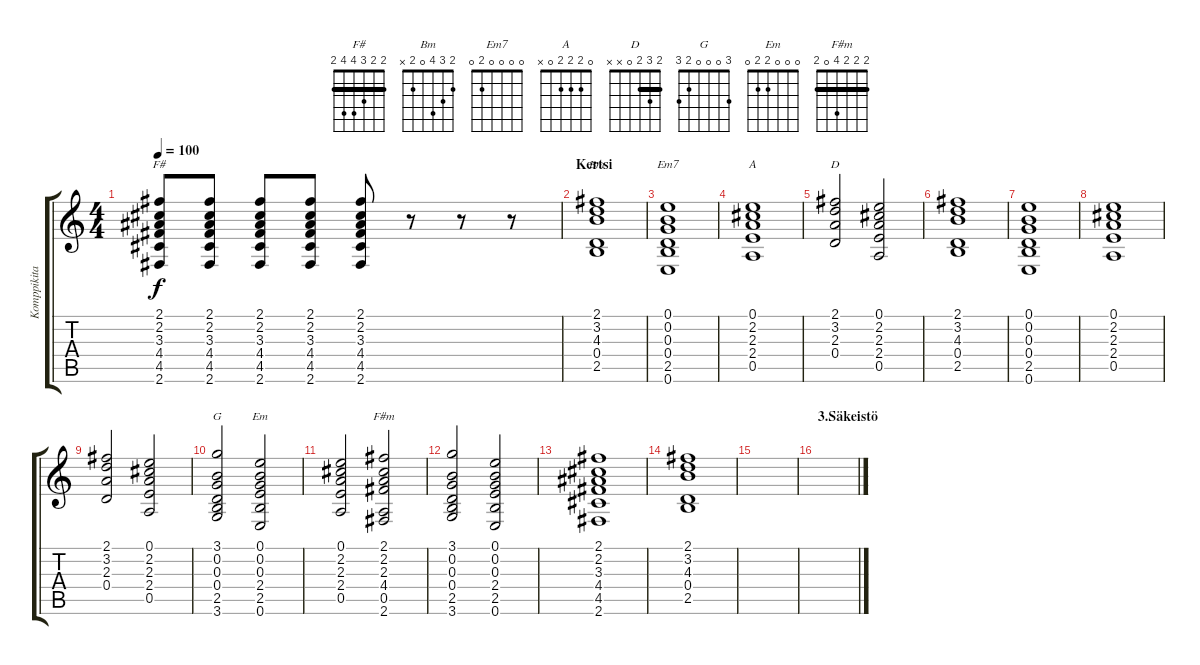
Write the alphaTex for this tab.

\track ("Komppikitara" "Komppikita") {instrument distortionguitar}
\staff {score tabs}
\tuning (E4 B3 G3 D3 A2 E2) {hide}
\chord ("F#" 2 2 3 4 4 2) {barre 2}
\chord ("Bm" 2 3 4 0 2 x)
\chord ("Em7" 0 0 0 0 2 0)
\chord ("A" 0 2 2 2 0 x)
\chord ("D" 2 3 2 0 x x) {barre 2}
\chord ("G" 3 0 0 0 2 3)
\chord ("Em" 0 0 0 2 2 0)
\chord ("F#m" 2 2 2 4 0 2) {barre 2}
\ts (4 4)
\tempo 100
\clef g2
\ks c
(2.1 2.2 3.3 4.4 4.5 2.6).8{ch "F#" dy f} (2.1 2.2 3.3 4.4 4.5 2.6).8 (2.1 2.2 3.3 4.4 4.5 2.6).8 (2.1 2.2 3.3 4.4 4.5 2.6).8 (2.1 2.2 3.3 4.4 4.5 2.6).8 r.8 r.8 r.8 |
\section ("" "Kertsi")
(2.1 3.2 4.3 0.4 2.5).1{ch "Bm"} |
(0.1 0.2 0.3 0.4 2.5 0.6).1{ch "Em7"} |
(0.1 2.2 2.3 2.4 0.5).1{ch "A"} |
(2.1 3.2 2.3 0.4).2{ch "D"} (0.1 2.2 2.3 2.4 0.5).2 |
(2.1 3.2 4.3 0.4 2.5).1 |
(0.1 0.2 0.3 0.4 2.5 0.6).1 |
(0.1 2.2 2.3 2.4 0.5).1 |
(2.1 3.2 2.3 0.4).2 (0.1 2.2 2.3 2.4 0.5).2 |
(3.1 0.2 0.3 0.4 2.5 3.6).2{ch "G"} (0.1 0.2 0.3 2.4 2.5 0.6).2{ch "Em"} |
(0.1 2.2 2.3 2.4 0.5).2 (2.1 2.2 2.3 4.4 0.5 2.6).2{ch "F#m"} |
(3.1 0.2 0.3 0.4 2.5 3.6).2 (0.1 0.2 0.3 2.4 2.5 0.6).2 |
(2.1 2.2 3.3 4.4 4.5 2.6).1 |
(2.1 3.2 4.3 0.4 2.5).1 |
|
\section ("" "3.Säkeistö")
